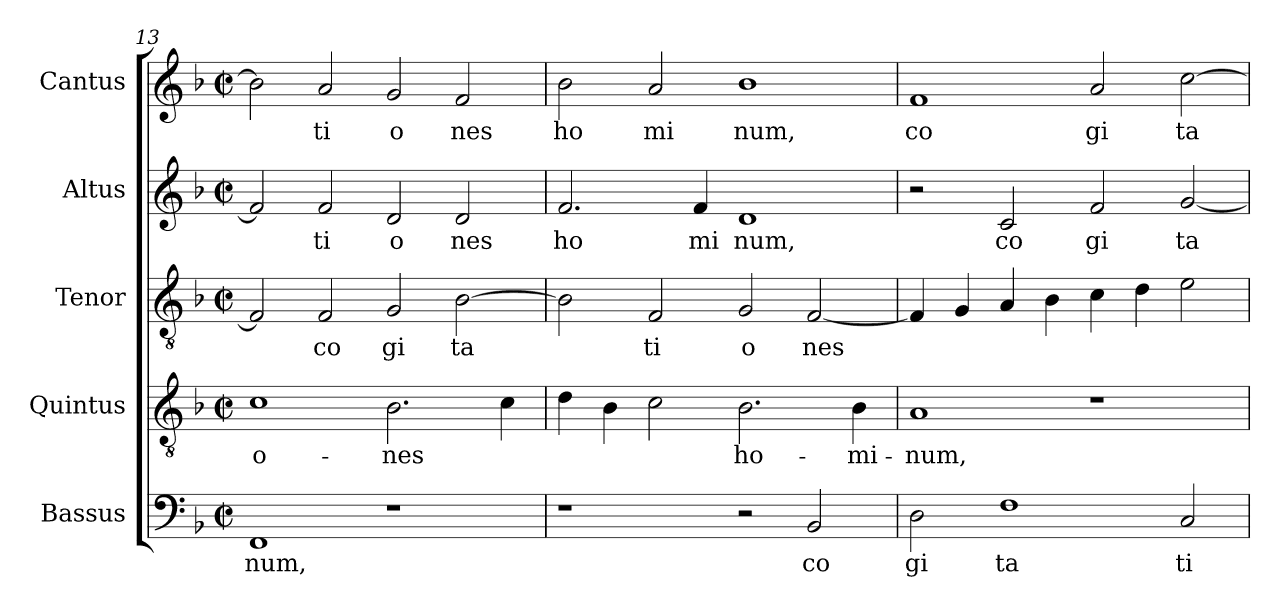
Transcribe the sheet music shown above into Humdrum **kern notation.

**kern	**text	**kern	**text	**kern	**text	**kern	**text	**kern	**text
*part5	*part5	*part4	*part4	*part3	*part3	*part2	*part2	*part1	*part1
*staff5	*staff5	*staff4	*staff4	*staff3	*staff3	*staff2	*staff2	*staff1	*staff1
*I"Bassus	*	*I"Quintus	*	*I"Tenor	*	*I"Altus	*	*I"Cantus	*
*clefF4	*	*clefGv2	*	*clefGv2	*	*clefG2	*	*clefG2	*
*k[b-]	*	*k[b-]	*	*k[b-]	*	*k[b-]	*	*k[b-]	*
*F:	*	*F:	*	*F:	*	*F:	*	*F:	*
*M2/2	*	*M2/2	*	*M2/2	*	*M2/2	*	*M2/2	*
*met(c|)	*	*met(c|)	*	*met(c|)	*	*met(c|)	*	*met(c|)	*
=13	=13	=13	=13	=13	=13	=13	=13	=13	=13
!	!LO:LY:b:cj	!	!LO:LY:b:cj	!	!LO:LY:b:cj	!	!LO:LY:b:cj	!	!LO:LY:b:cj
1FF	num,	1c	-o-	2F/]	.	2f/]	.	2b-\]	.
!	!	!	!	!	!LO:LY:b:cj	!	!LO:LY:b:cj	!	!LO:LY:b:cj
.	.	.	.	2F/	co	2f/	ti	2a/	ti
!	!	!	!LO:LY:b:cj	!	!LO:LY:b:cj	!	!LO:LY:b:cj	!	!LO:LY:b:cj
1r	.	2.B-\	-nes	2G/	gi	2d/	o	2g/	o
!	!	!	!	!	!LO:LY:b:cj	!	!LO:LY:b:cj	!	!LO:LY:b:cj
.	.	.	.	[>2B-\	ta	2d/	nes	2f/	nes
!	!	!	!LO:LY:b:cj	!	!	!	!	!	!
.	.	4c\	.	.	.	.	.	.	.
=14	=14	=14	=14	=14	=14	=14	=14	=14	=14
!	!	!	!LO:LY:b:cj	!	!LO:LY:b:cj	!	!LO:LY:b:cj	!	!LO:LY:b:cj
1r	.	4d\	.	2B-\]	.	2.f/	ho	2b-\	ho
!	!	!	!LO:LY:b:cj	!	!	!	!	!	!
.	.	4B-\	.	.	.	.	.	.	.
!	!	!	!LO:LY:b:cj	!	!LO:LY:b:cj	!	!	!	!LO:LY:b:cj
.	.	2c\	.	2F/	ti	.	.	2a/	mi
!	!	!	!	!	!	!	!LO:LY:b:cj	!	!
.	.	.	.	.	.	4f/	mi	.	.
!	!	!	!LO:LY:b:cj	!	!LO:LY:b:cj	!	!LO:LY:b:cj	!	!LO:LY:b:cj
2r	.	2.B-\	ho-	2G/	o	1d	num,	1b-	num,
!	!LO:LY:b:cj	!	!	!	!LO:LY:b:cj	!	!	!	!
2BB-/	co	.	.	[<2F/	nes	.	.	.	.
!	!	!	!LO:LY:b:cj	!	!	!	!	!	!
.	.	4B-\	-mi-	.	.	.	.	.	.
=15	=15	=15	=15	=15	=15	=15	=15	=15	=15
!	!LO:LY:b:cj	!	!LO:LY:b:cj	!	!LO:LY:b:cj	!	!	!	!LO:LY:b:cj
2D\	gi	1A	-num,	4F/]	.	2r	.	1f	co
!	!	!	!	!	!LO:LY:b:cj	!	!	!	!
.	.	.	.	4G/	.	.	.	.	.
!	!LO:LY:b:cj	!	!	!	!LO:LY:b:cj	!	!LO:LY:b:cj	!	!
1F	ta	.	.	4A/	.	2c/	co	.	.
!	!	!	!	!	!LO:LY:b:cj	!	!	!	!
.	.	.	.	4B-\	.	.	.	.	.
!	!	!	!	!	!LO:LY:b:cj	!	!LO:LY:b:cj	!	!LO:LY:b:cj
.	.	1r	.	4c\	.	2f/	gi	2a/	gi
!	!	!	!	!	!LO:LY:b:cj	!	!	!	!
.	.	.	.	4d\	.	.	.	.	.
!	!LO:LY:b:cj	!	!	!	!LO:LY:b:cj	!	!LO:LY:b:cj	!	!LO:LY:b:cj
2C/	ti	.	.	2e\	.	[>2g/	ta	[>2cc\	ta
=	=	=	=	=	=	=	=	=	=
*-	*-	*-	*-	*-	*-	*-	*-	*-	*-
